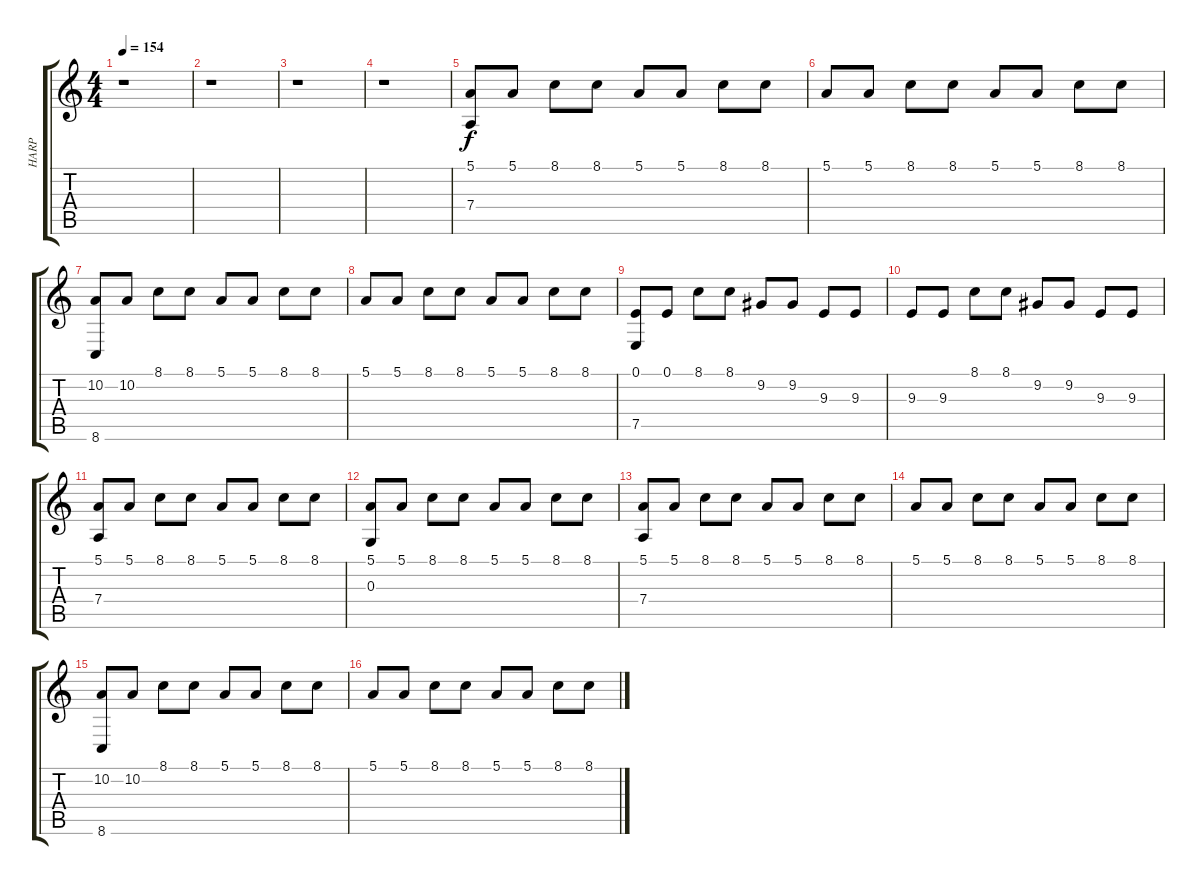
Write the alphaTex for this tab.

\track ("HARP" "HARP") {instrument harpsichord}
\staff {score tabs}
\tuning (E4 B3 G3 D3 A2 E2) {hide}
\ts (4 4)
\tempo 154
\clef g2
\ks c
r.1{dy f instrument harpsichord} |
r.1 |
r.1 |
r.1 |
(5.1 7.4).8 5.1.8 8.1.8 8.1.8 5.1.8 5.1.8 8.1.8 8.1.8 |
5.1.8 5.1.8 8.1.8 8.1.8 5.1.8 5.1.8 8.1.8 8.1.8 |
(10.2 8.6).8 10.2.8 8.1.8 8.1.8 5.1.8 5.1.8 8.1.8 8.1.8 |
5.1.8 5.1.8 8.1.8 8.1.8 5.1.8 5.1.8 8.1.8 8.1.8 |
(0.1 7.5).8 0.1.8 8.1.8 8.1.8 9.2.8 9.2.8 9.3.8 9.3.8 |
9.3.8 9.3.8 8.1.8 8.1.8 9.2.8 9.2.8 9.3.8 9.3.8 |
(5.1 7.4).8 5.1.8 8.1.8 8.1.8 5.1.8 5.1.8 8.1.8 8.1.8 |
(5.1 0.3).8 5.1.8 8.1.8 8.1.8 5.1.8 5.1.8 8.1.8 8.1.8 |
(5.1 7.4).8 5.1.8 8.1.8 8.1.8 5.1.8 5.1.8 8.1.8 8.1.8 |
5.1.8 5.1.8 8.1.8 8.1.8 5.1.8 5.1.8 8.1.8 8.1.8 |
(10.2 8.6).8 10.2.8 8.1.8 8.1.8 5.1.8 5.1.8 8.1.8 8.1.8 |
5.1.8 5.1.8 8.1.8 8.1.8 5.1.8 5.1.8 8.1.8 8.1.8
